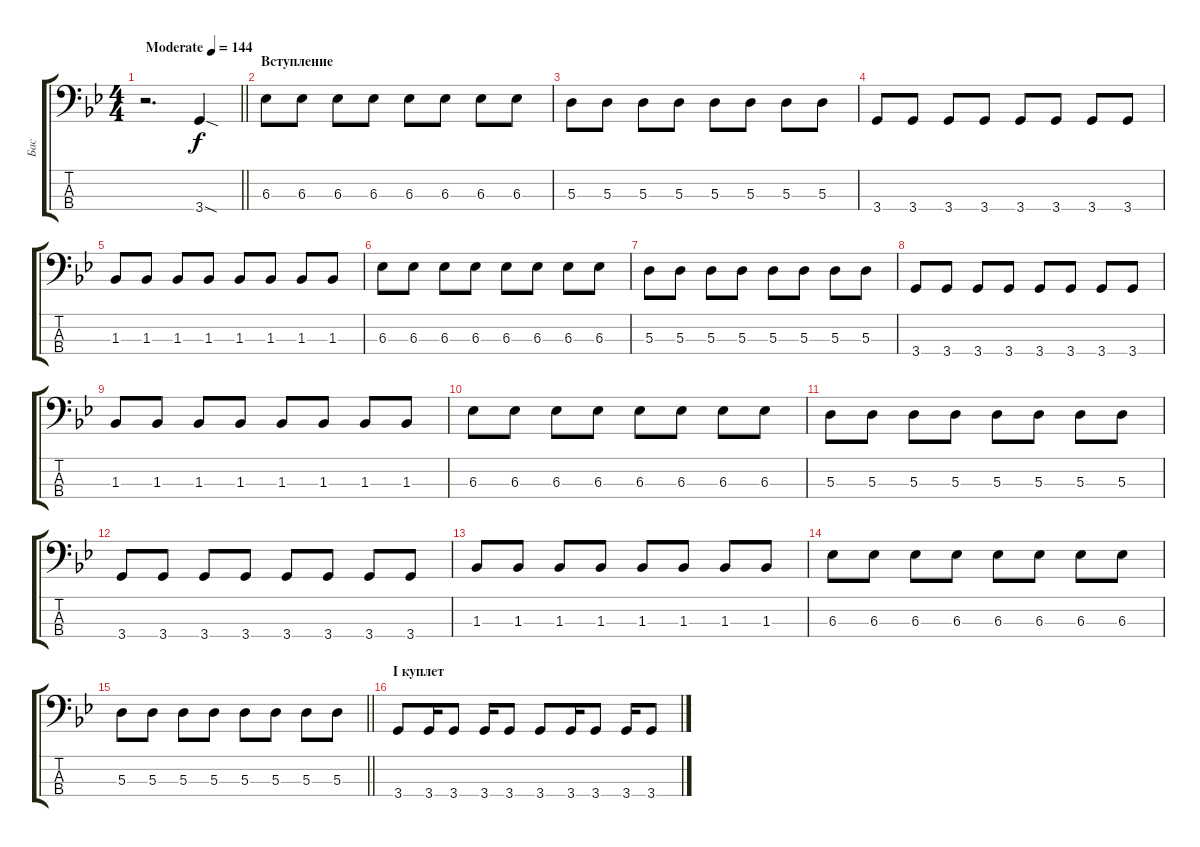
\track ("Бас" "Бас") {instrument electricbassfinger}
\staff {score tabs}
\tuning (G2 D2 A1 E1) {hide}
\ts (4 4)
\section ("" "")
\tempo (144 "Moderate")
\clef f4
\barLineRight lightlight
\ks gminor
r.2{d dy f instrument electricbassfinger} 3.4{sod}.4 |
\section ("" "Вступление")
6.3.8 6.3.8 6.3.8 6.3.8 6.3.8 6.3.8 6.3.8 6.3.8 |
5.3.8 5.3.8 5.3.8 5.3.8 5.3.8 5.3.8 5.3.8 5.3.8 |
3.4.8 3.4.8 3.4.8 3.4.8 3.4.8 3.4.8 3.4.8 3.4.8 |
1.3.8 1.3.8 1.3.8 1.3.8 1.3.8 1.3.8 1.3.8 1.3.8 |
6.3.8 6.3.8 6.3.8 6.3.8 6.3.8 6.3.8 6.3.8 6.3.8 |
5.3.8 5.3.8 5.3.8 5.3.8 5.3.8 5.3.8 5.3.8 5.3.8 |
3.4.8 3.4.8 3.4.8 3.4.8 3.4.8 3.4.8 3.4.8 3.4.8 |
1.3.8 1.3.8 1.3.8 1.3.8 1.3.8 1.3.8 1.3.8 1.3.8 |
6.3.8 6.3.8 6.3.8 6.3.8 6.3.8 6.3.8 6.3.8 6.3.8 |
5.3.8 5.3.8 5.3.8 5.3.8 5.3.8 5.3.8 5.3.8 5.3.8 |
3.4.8 3.4.8 3.4.8 3.4.8 3.4.8 3.4.8 3.4.8 3.4.8 |
1.3.8 1.3.8 1.3.8 1.3.8 1.3.8 1.3.8 1.3.8 1.3.8 |
6.3.8 6.3.8 6.3.8 6.3.8 6.3.8 6.3.8 6.3.8 6.3.8 |
\barLineRight lightlight
5.3.8 5.3.8 5.3.8 5.3.8 5.3.8 5.3.8 5.3.8 5.3.8 |
\section ("" "I куплет")
3.4.8 3.4.16 3.4.8 3.4.16 3.4.8 3.4.8 3.4.16 3.4.8 3.4.16 3.4.8
